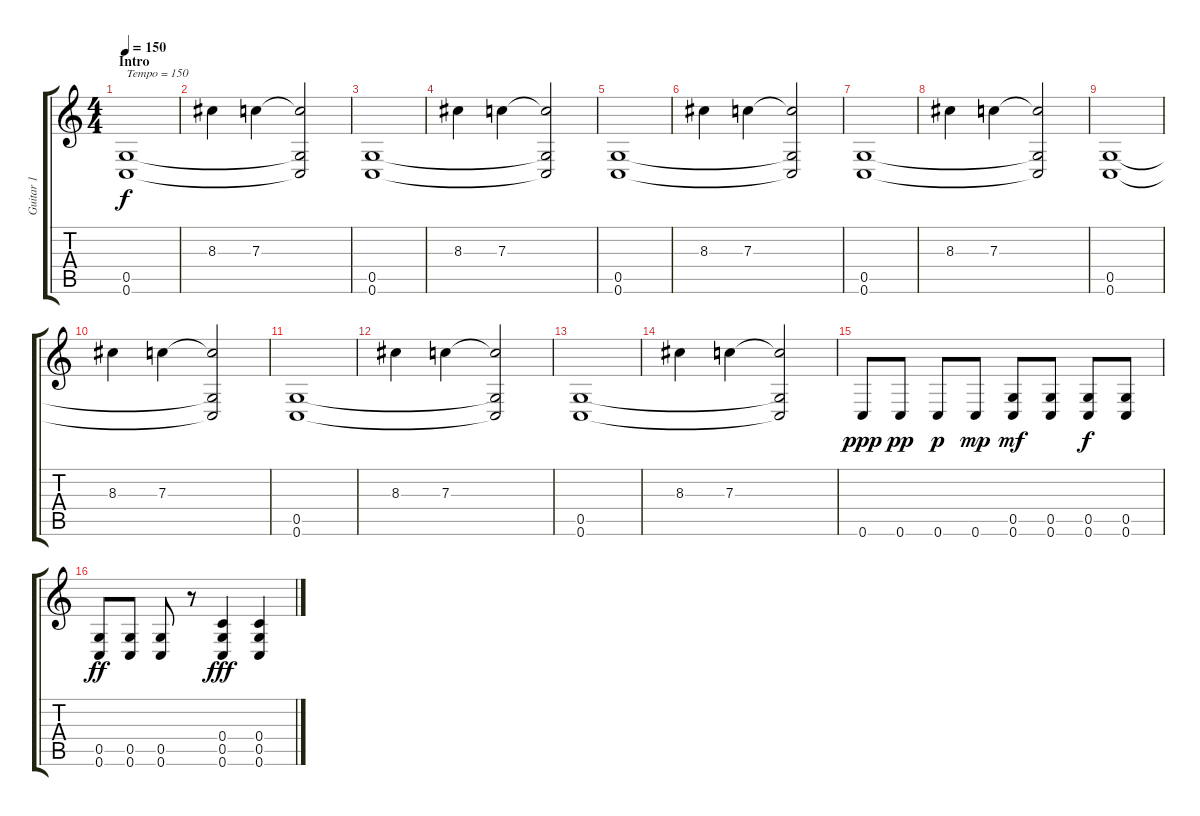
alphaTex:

\track ("Guitar 1" "Guitar 1") {instrument distortionguitar}
\staff {score tabs}
\tuning (D4 A3 F3 C3 G2 C2) {hide}
\ts (4 4)
\section ("" "Intro")
\tempo 150
\tempo 145
\tempo 150
\clef g2
\ks c
(0.5 0.6).1{txt "Tempo = 150" dy f instrument distortionguitar} |
8.3.4{instrument lead6voice} 7.3.4 (7.3{t} 0.5{t} 0.6{t}).2 |
(0.5 0.6).1{instrument distortionguitar} |
8.3.4{instrument lead6voice} 7.3.4 (7.3{t} 0.5{t} 0.6{t}).2 |
(0.5 0.6).1{instrument distortionguitar} |
8.3.4{instrument lead6voice} 7.3.4 (7.3{t} 0.5{t} 0.6{t}).2 |
(0.5 0.6).1{instrument distortionguitar} |
8.3.4{instrument lead6voice} 7.3.4 (7.3{t} 0.5{t} 0.6{t}).2 |
(0.5 0.6).1{instrument distortionguitar} |
8.3.4{instrument lead6voice} 7.3.4 (7.3{t} 0.5{t} 0.6{t}).2 |
(0.5 0.6).1{instrument distortionguitar} |
8.3.4{instrument lead6voice} 7.3.4 (7.3{t} 0.5{t} 0.6{t}).2 |
(0.5 0.6).1{instrument distortionguitar} |
8.3.4{instrument lead6voice} 7.3.4 (7.3{t} 0.5{t} 0.6{t}).2 |
0.6.8{dy ppp instrument distortionguitar} 0.6.8{dy pp} 0.6.8{dy p} 0.6.8{dy mp} (0.5 0.6).8{dy mf} (0.5 0.6).8 (0.5 0.6).8{dy f} (0.5 0.6).8 |
(0.5 0.6).8{dy ff} (0.5 0.6).8 (0.5 0.6).8 r.8 (0.4 0.5 0.6).4{dy fff} (0.4 0.5 0.6).4
